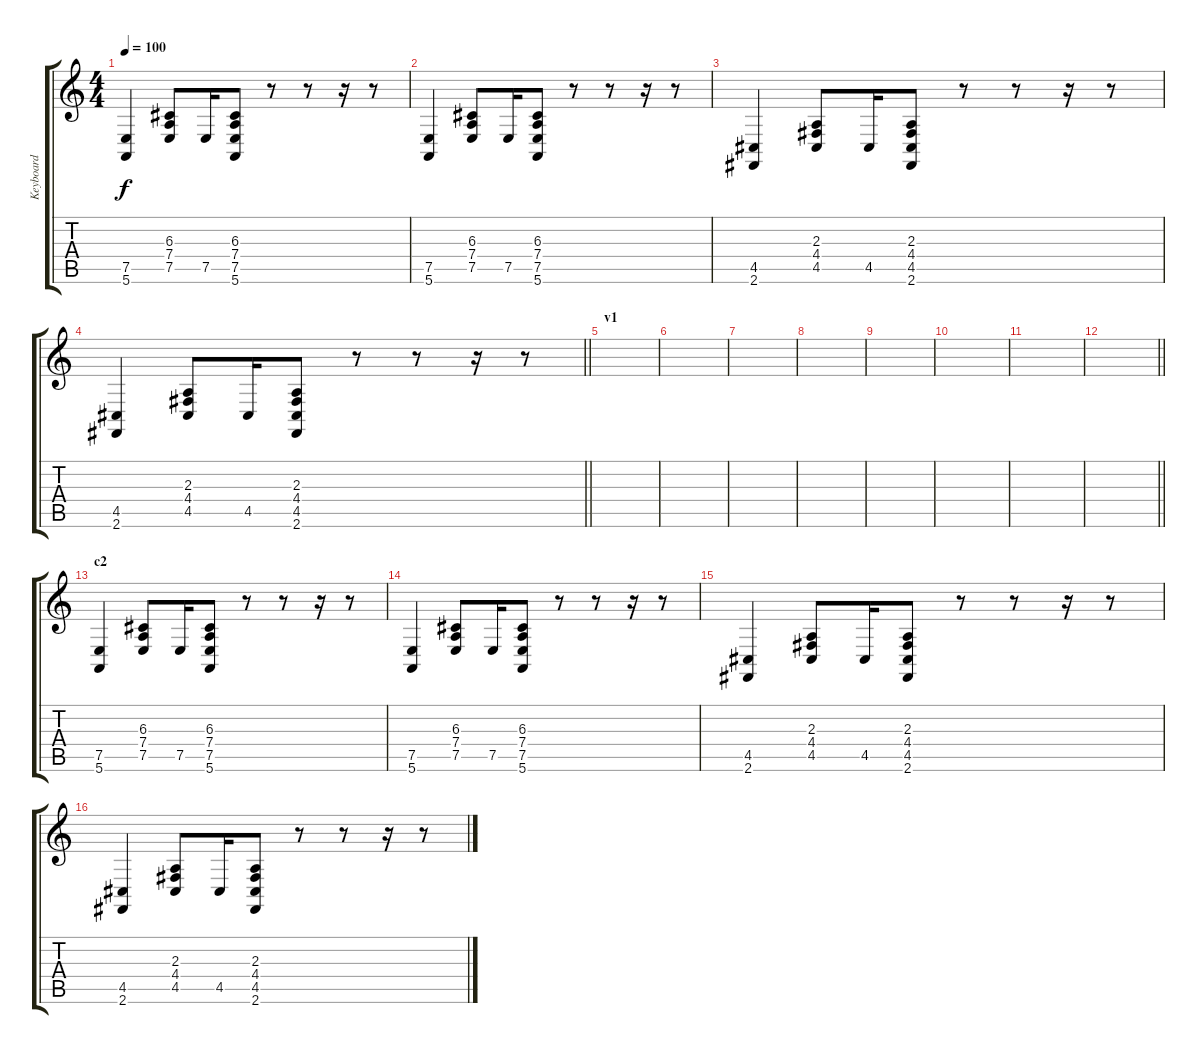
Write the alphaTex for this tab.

\track ("Keyboard" "Keyboard") {instrument drawbarorgan}
\staff {score tabs}
\tuning (E4 B3 G3 D3 A2 E2) {hide}
\ts (4 4)
\tempo 100
\clef g2
\ks c
(7.5 5.6).4{dy f} (6.3 7.4 7.5).8 7.5.16 (6.3 7.4 7.5 5.6).8 r.8 r.8 r.16 r.8 |
(7.5 5.6).4 (6.3 7.4 7.5).8 7.5.16 (6.3 7.4 7.5 5.6).8 r.8 r.8 r.16 r.8 |
(4.5 2.6).4 (2.3 4.4 4.5).8 4.5.16 (2.3 4.4 4.5 2.6).8 r.8 r.8 r.16 r.8 |
\barLineRight lightlight
(4.5 2.6).4 (2.3 4.4 4.5).8 4.5.16 (2.3 4.4 4.5 2.6).8 r.8 r.8 r.16 r.8 |
\section ("" "v1")
|
|
|
|
|
|
|
\barLineRight lightlight
|
\section ("" "c2")
(7.5 5.6).4 (6.3 7.4 7.5).8 7.5.16 (6.3 7.4 7.5 5.6).8 r.8 r.8 r.16 r.8 |
(7.5 5.6).4 (6.3 7.4 7.5).8 7.5.16 (6.3 7.4 7.5 5.6).8 r.8 r.8 r.16 r.8 |
(4.5 2.6).4 (2.3 4.4 4.5).8 4.5.16 (2.3 4.4 4.5 2.6).8 r.8 r.8 r.16 r.8 |
(4.5 2.6).4 (2.3 4.4 4.5).8 4.5.16 (2.3 4.4 4.5 2.6).8 r.8 r.8 r.16 r.8
